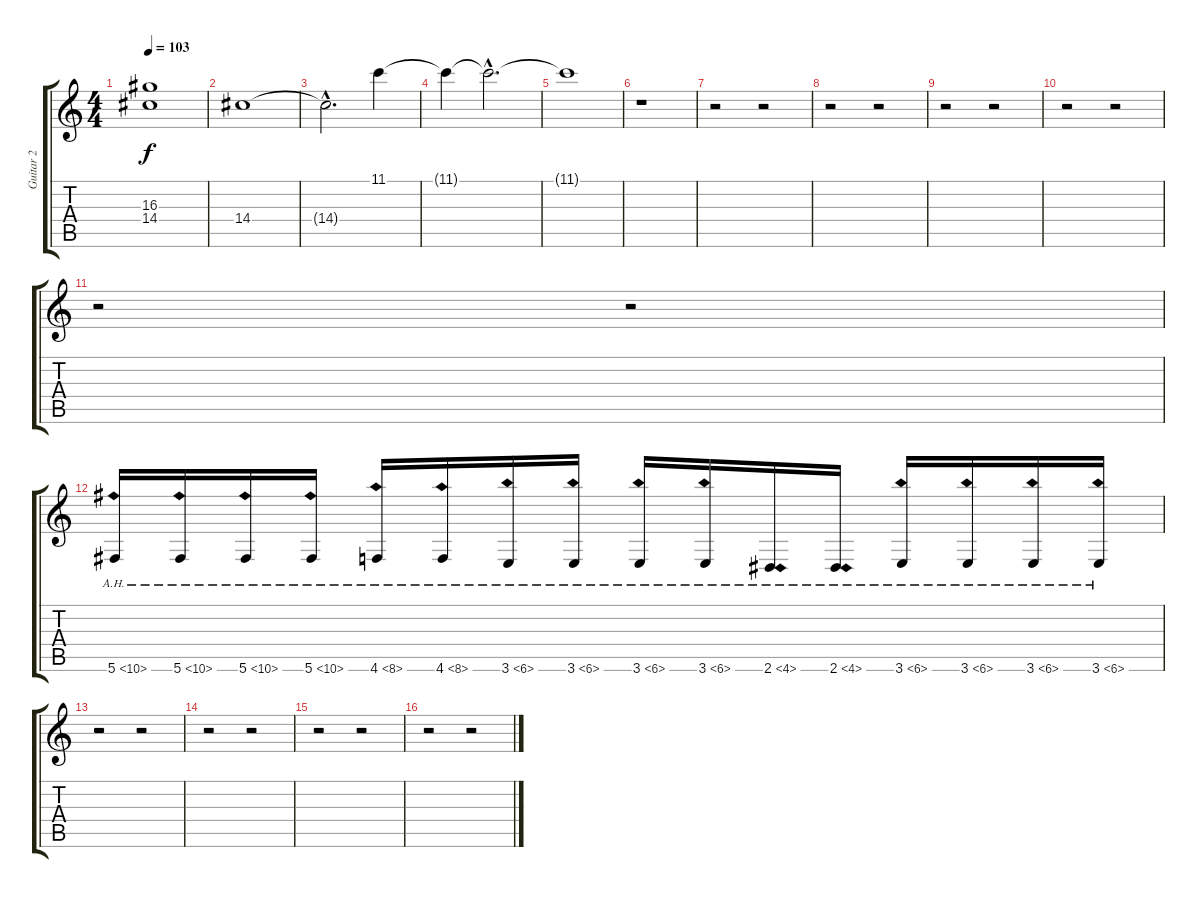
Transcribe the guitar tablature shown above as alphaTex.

\track ("Guitar 2" "Guitar 2") {instrument overdrivenguitar}
\staff {score tabs}
\tuning (Db4 Ab3 E3 B2 Gb2 Db2) {hide}
\ts (4 4)
\tempo 103
\clef g2
\ks c
(16.3 14.4).1{dy f} |
14.4.1 |
14.4{hac t}.2{d} 11.1.4 |
11.1{t}.4 11.1{hac t}.2{d} |
11.1{t}.1{volume 3} |
r.1{volume 12} |
r.2 r.2 |
r.2 r.2 |
r.2 r.2 |
r.2 r.2 |
r.2 r.2 |
5.6{ah 5}.16 5.6{ah 5}.16 5.6{ah 5}.16 5.6{ah 5}.16 4.6{ah 4}.16 4.6{ah 4}.16 3.6{ah 3}.16 3.6{ah 3}.16 3.6{ah 3}.16 3.6{ah 3}.16 2.6{ah 2}.16 2.6{ah 2}.16 3.6{ah 3}.16 3.6{ah 3}.16 3.6{ah 3}.16 3.6{ah 3}.16 |
r.2 r.2 |
r.2 r.2 |
r.2 r.2 |
r.2 r.2
